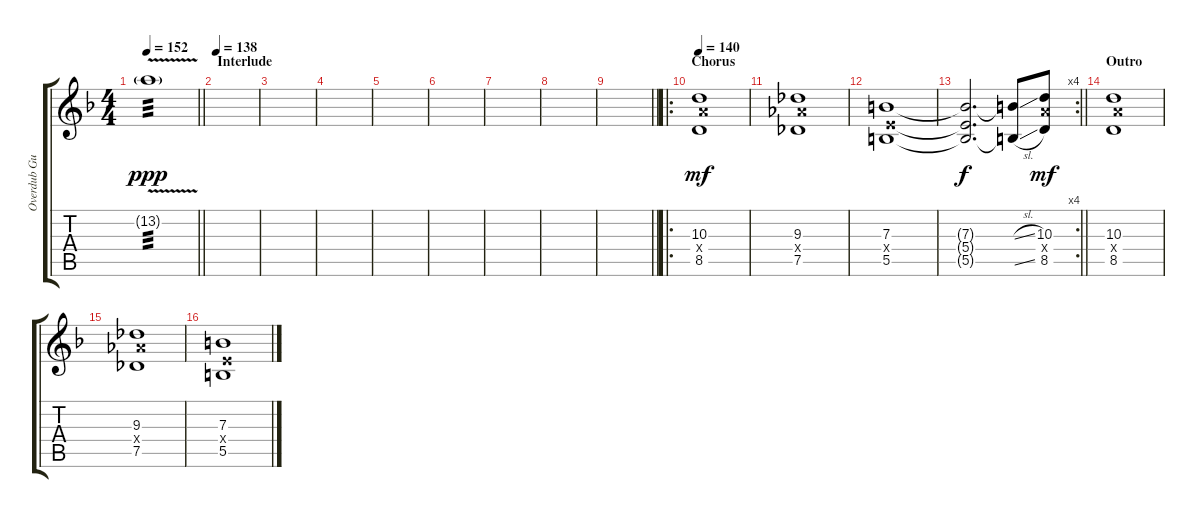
\track ("Overdub Guitar 2" "Overdub Gu") {instrument distortionguitar}
\staff {score tabs}
\tuning (Db4 Ab3 E3 B2 Gb2 B1) {hide}
\ts (4 4)
\tempo 152
\clef g2
\barLineRight lightlight
\ks f
13.2{v g}.1{tp 3 dy ppp} |
\section ("" "Interlude")
\tempo 138
|
|
|
|
|
|
|
\barLineRight lightlight
|
\ro
\section ("" "Chorus")
\tempo 140
(10.3 10.4{x} 8.5).1{dy mf} |
(9.3 9.4{x} 7.5).1 |
(7.3 5.4{x} 5.5).1 |
\rc 4
\barLineRight lightlight
(7.3{t} 5.4{t} 5.5{t}).2{d dy f} (7.3{sl t} 5.5{sl t}).8 (10.3 10.4{x} 8.5).8{dy mf} |
\section ("" "Outro")
(10.3 10.4{x} 8.5).1 |
(9.3 9.4{x} 7.5).1 |
(7.3 5.4{x} 5.5).1
